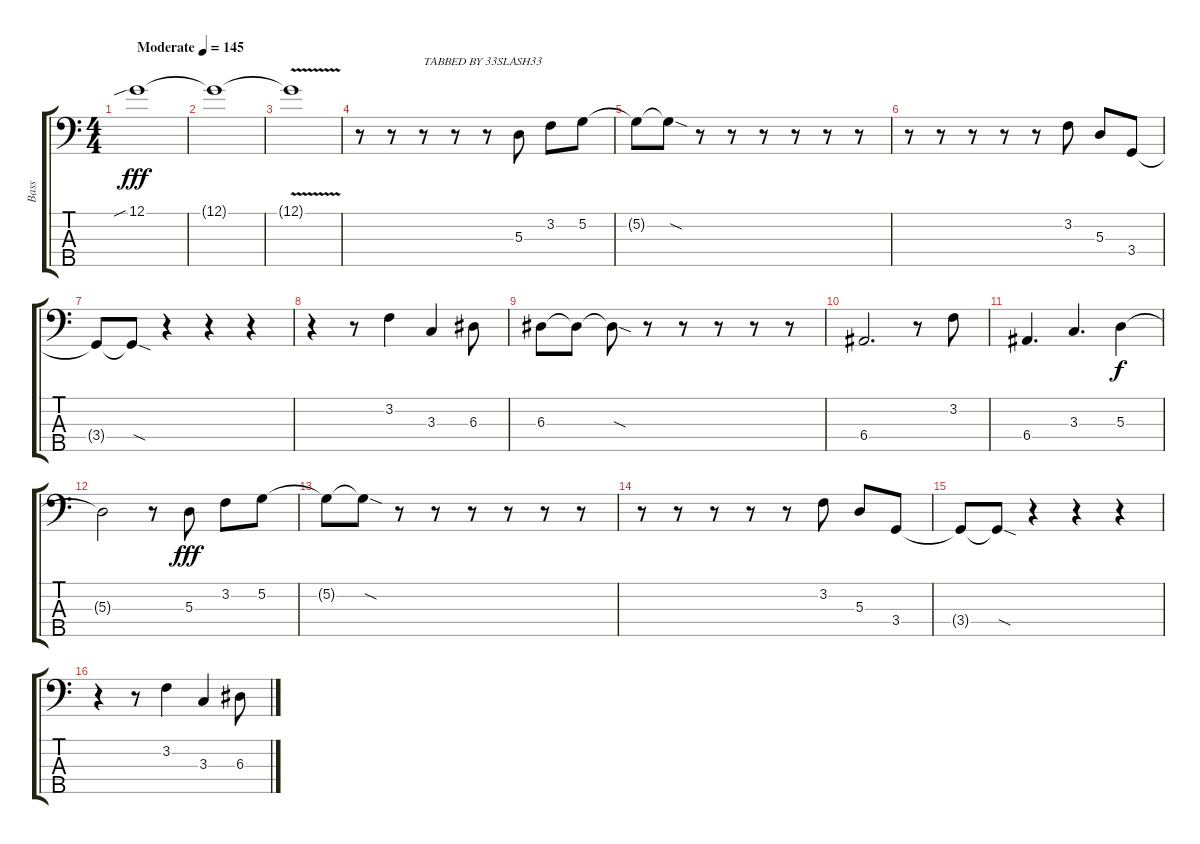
\track ("Bass" "Bass") {instrument electricbassfinger}
\staff {score tabs}
\tuning (G2 D2 A1 E1 B0) {hide}
\ts (4 4)
\tempo (145 "Moderate")
\clef f4
\ks c
12.1{sib}.1{dy fff instrument electricbassfinger} |
12.1{t}.1 |
12.1{v t}.1 |
r.8 r.8 r.8{txt "TABBED BY 33SLASH33"} r.8 r.8 5.3.8 3.2.8 5.2.8 |
5.2{t}.8 5.2{sod t}.8 r.8 r.8 r.8 r.8 r.8 r.8 |
r.8 r.8 r.8 r.8 r.8 3.2.8 5.3.8 3.4.8 |
3.4{t}.8 3.4{sod t}.8 r.4 r.4 r.4 |
r.4 r.8 3.2.4 3.3.4 6.3.8 |
6.3.8 6.3{t}.8 6.3{sod t}.8 r.8 r.8 r.8 r.8 r.8 |
6.4.2{d} r.8 3.2.8 |
6.4.4{d} 3.3.4{d} 5.3.4{dy f} |
5.3{t}.2 r.8 5.3.8{dy fff} 3.2.8 5.2.8 |
5.2{t}.8 5.2{sod t}.8 r.8 r.8 r.8 r.8 r.8 r.8 |
r.8 r.8 r.8 r.8 r.8 3.2.8 5.3.8 3.4.8 |
3.4{t}.8 3.4{sod t}.8 r.4 r.4 r.4 |
r.4 r.8 3.2.4 3.3.4 6.3.8
